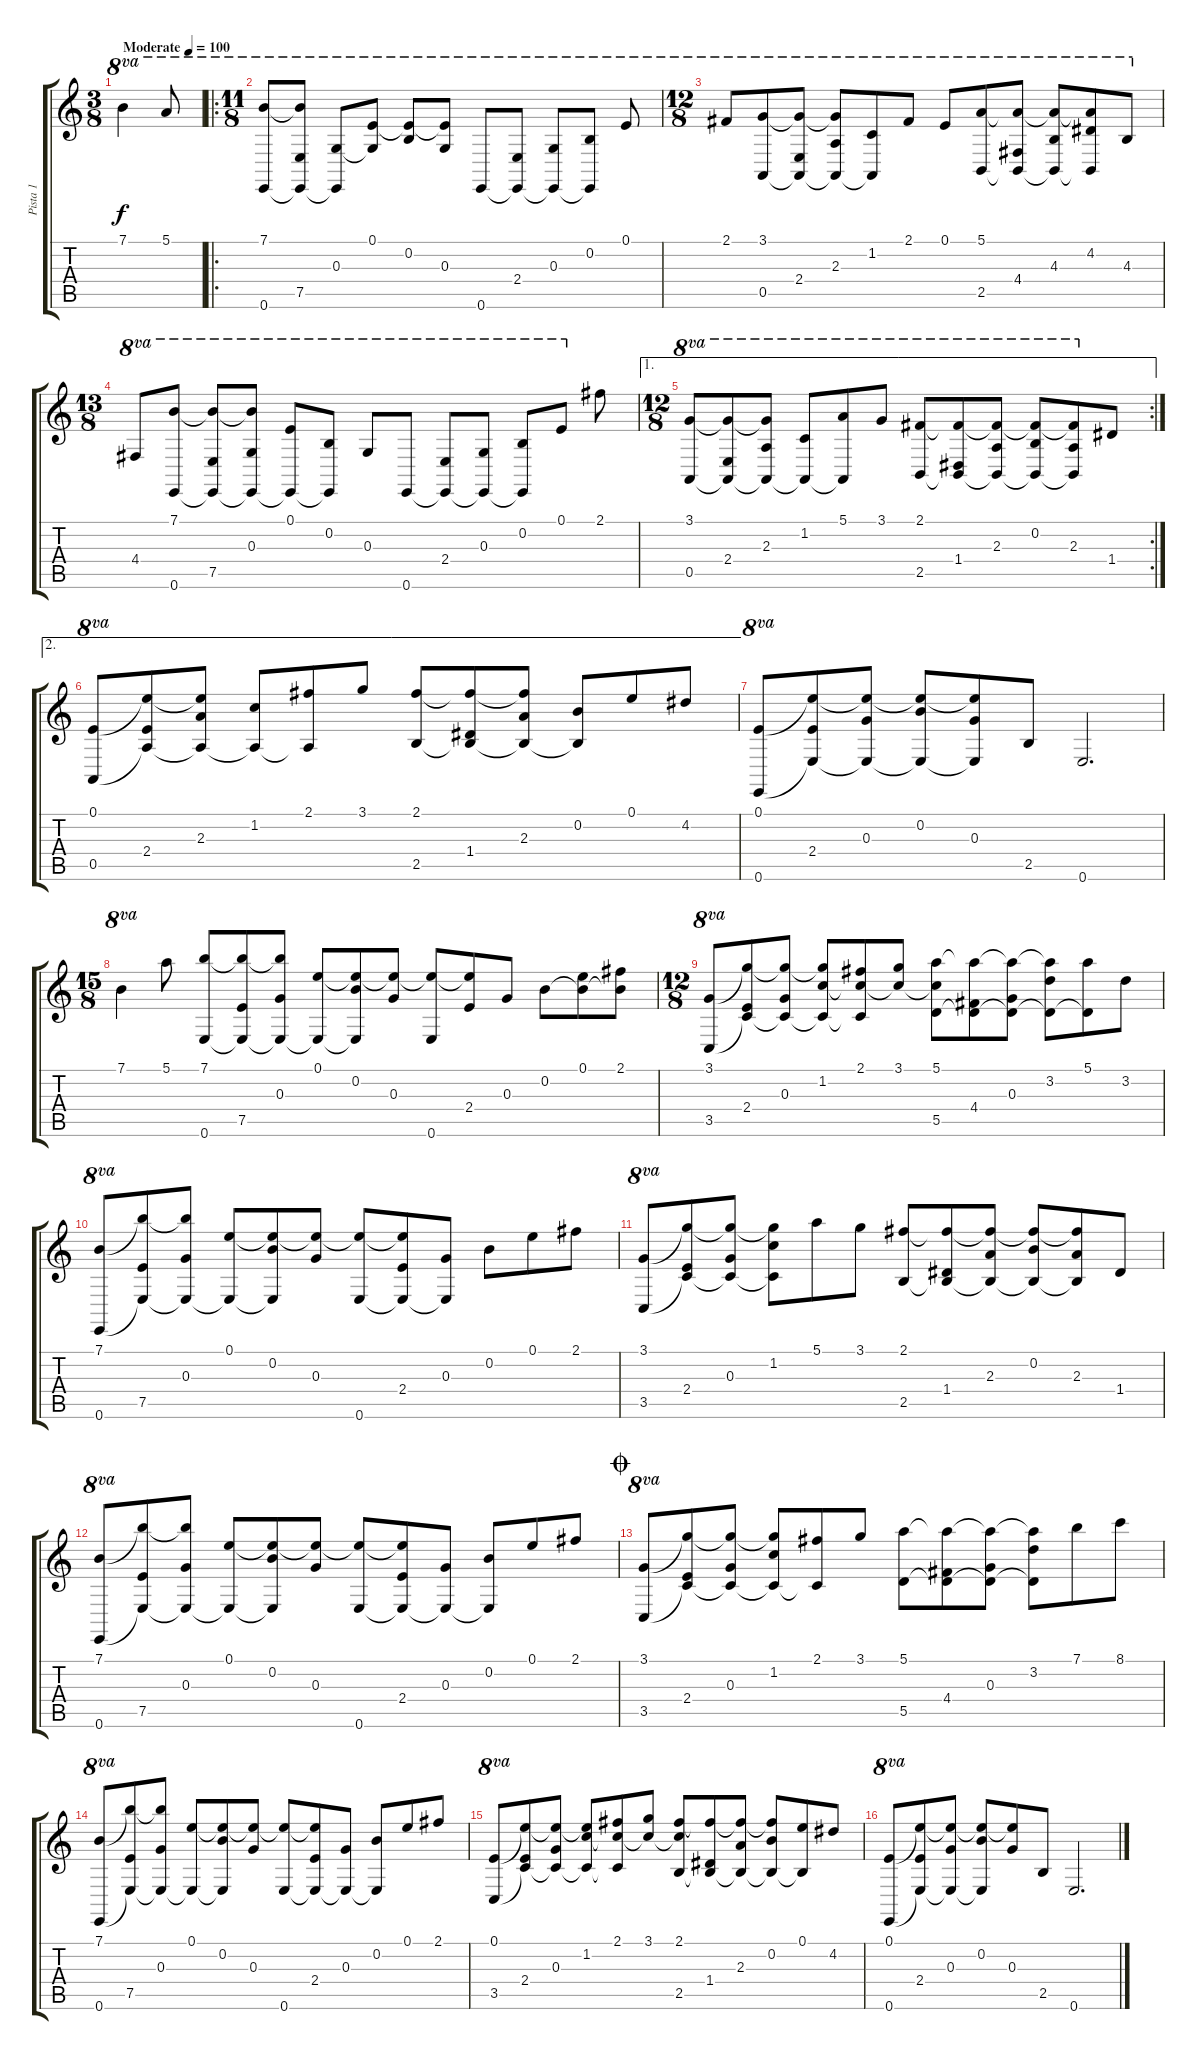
\track ("Pista 1" "Pista 1") {instrument acousticguitarnylon}
\staff {score tabs}
\tuning (E4 B3 G3 D3 A2 E2) {hide}
\ts (3 8)
\tempo (100 "Moderate")
\clef g2
\ks c
7.1.4{ot 8va dy f instrument acousticguitarnylon} 5.1.8{ot 8va} |
\ro
\ts (11 8)
(7.1 0.6).8{ot 8va} (7.1{t} 7.5 0.6{t}).8{ot 8va} (0.3 0.6{t}).8{ot 8va} (0.1 0.3{t}).8{ot 8va} (0.1{t} 0.2).8{ot 8va} (0.1{t} 0.3).8{ot 8va} 0.6.8{ot 8va} (2.4 0.6{t}).8{ot 8va} (0.3 0.6{t}).8{ot 8va} (0.2 0.6{t}).8{ot 8va} 0.1.8{ot 8va} |
\ts (12 8)
2.1.8{ot 8va} (3.1 0.5).8{ot 8va} (3.1{t} 2.4 0.5{t}).8{ot 8va} (3.1{t} 2.3 0.5{t}).8{ot 8va} (1.2 0.5{t}).8{ot 8va} 2.1.8{ot 8va} 0.1.8{ot 8va} (5.1 2.5).8{ot 8va} (5.1{t} 4.4 2.5{t}).8{ot 8va} (5.1{t} 4.3 2.5{t}).8{ot 8va} (5.1{t} 4.2 2.5{t}).8{ot 8va} 4.3.8{ot 8va} |
\ts (13 8)
4.4.8{ot 8va} (7.1 0.6).8{ot 8va} (7.1{t} 7.5 0.6{t}).8{ot 8va} (7.1{t} 0.3 0.6{t}).8{ot 8va} (0.1 0.6{t}).8{ot 8va} (0.2 0.6{t}).8{ot 8va} 0.3.8{ot 8va} 0.6.8{ot 8va} (2.4 0.6{t}).8{ot 8va} (0.3 0.6{t}).8{ot 8va} (0.2 0.6{t}).8{ot 8va} 0.1.8{ot 8va} 2.1.8 |
\ae 1
\rc 2
\ts (12 8)
(3.1 0.5).8{ot 8va} (3.1{t} 2.4 0.5{t}).8{ot 8va} (3.1{t} 2.3 0.5{t}).8{ot 8va} (1.2 0.5{t}).8{ot 8va} (5.1 0.5{t}).8{ot 8va} 3.1.8{ot 8va} (2.1 2.5).8{ot 8va} (2.1{t} 1.4 2.5{t}).8{ot 8va} (2.1{t} 2.3 2.5{t}).8{ot 8va} (2.1{t} 0.2 2.5{t}).8{ot 8va} (2.1{t} 2.3 2.5{t}).8{ot 8va} 1.4.8 |
\ae 2
(0.1 0.5).8{ot 8va} (0.1{t} 2.4 0.5{t}).8 (0.1{t} 2.3 0.5{t}).8 (1.2 0.5{t}).8 (2.1 0.5{t}).8 3.1.8 (2.1 2.5).8 (2.1{t} 1.4 2.5{t}).8 (2.1{t} 2.3 2.5{t}).8 (0.2 2.5{t}).8 0.1.8 4.2.8 |
(0.1 0.6).8{ot 8va} (0.1{t} 2.4 0.6{t}).8 (0.1{t} 0.3 0.6{t}).8 (0.1{t} 0.2 0.6{t}).8 (0.1{t} 0.3 0.6{t}).8 2.5.8 0.6.2{d} |
\ts (15 8)
7.1.4{ot 8va} 5.1.8 (7.1 0.6).8 (7.1{t} 7.5 0.6{t}).8 (7.1{t} 0.3 0.6{t}).8 (0.1 0.6{t}).8 (0.1{t} 0.2 0.6{t}).8 (0.1{t} 0.3).8 (0.1{t} 0.6).8 (0.1{t} 2.4).8 0.3.8 0.2.8 (0.1 0.2{t}).8 (2.1 0.2{t}).8 |
\ts (12 8)
(3.1 3.5).8{ot 8va} (3.1{t} 2.4 3.5{t}).8 (3.1{t} 0.3 3.5{t}).8 (3.1{t} 1.2 3.5{t}).8 (2.1 1.2{t} 3.5{t}).8 (3.1 1.2{t}).8 (5.1 1.2{t} 5.5).8 (5.1{t} 4.4 5.5{t}).8 (5.1{t} 0.3 5.5{t}).8 (5.1{t} 3.2 5.5{t}).8 (5.1 5.5{t}).8 3.2.8 |
(7.1 0.6).8{ot 8va} (7.1{t} 7.5 0.6{t}).8 (7.1{t} 0.3 0.6{t}).8 (0.1 0.6{t}).8 (0.1{t} 0.2 0.6{t}).8 (0.1{t} 0.3).8 (0.1{t} 0.6).8 (0.1{t} 2.4 0.6{t}).8 (0.3 0.6{t}).8 0.2.8 0.1.8 2.1.8 |
(3.1 3.5).8{ot 8va} (3.1{t} 2.4 3.5{t}).8 (3.1{t} 0.3 3.5{t}).8 (3.1{t} 1.2 3.5{t}).8 5.1.8 3.1.8 (2.1 2.5).8 (2.1{t} 1.4 2.5{t}).8 (2.1{t} 2.3 2.5{t}).8 (2.1{t} 0.2 2.5{t}).8 (2.1{t} 2.3 2.5{t}).8 1.4.8 |
(7.1 0.6).8{ot 8va} (7.1{t} 7.5 0.6{t}).8 (7.1{t} 0.3 0.6{t}).8 (0.1 0.6{t}).8 (0.1{t} 0.2 0.6{t}).8 (0.1{t} 0.3).8 (0.1{t} 0.6).8 (0.1{t} 2.4 0.6{t}).8 (0.3 0.6{t}).8 (0.2 0.6{t}).8 0.1.8 2.1.8 |
\jump coda
(3.1 3.5).8{ot 8va} (3.1{t} 2.4 3.5{t}).8 (3.1{t} 0.3 3.5{t}).8 (3.1{t} 1.2 3.5{t}).8 (2.1 3.5{t}).8 3.1.8 (5.1 5.5).8 (5.1{t} 4.4 5.5{t}).8 (5.1{t} 0.3 5.5{t}).8 (5.1{t} 3.2 5.5{t}).8 7.1.8 8.1.8 |
(7.1 0.6).8{ot 8va} (7.1{t} 7.5 0.6{t}).8 (7.1{t} 0.3 0.6{t}).8 (0.1 0.6{t}).8 (0.1{t} 0.2 0.6{t}).8 (0.1{t} 0.3).8 (0.1{t} 0.6).8 (0.1{t} 2.4 0.6{t}).8 (0.3 0.6{t}).8 (0.2 0.6{t}).8 0.1.8 2.1.8 |
(0.1 3.5).8{ot 8va} (0.1{t} 2.4 3.5{t}).8 (0.1{t} 0.3 3.5{t}).8 (0.1{t} 1.2 3.5{t}).8 (2.1 1.2{t} 3.5{t}).8 (3.1 1.2{t}).8 (2.1 1.2{t} 2.5).8 (2.1{t} 1.4 2.5{t}).8 (2.1{t} 2.3 2.5{t}).8 (2.1{t} 0.2 2.5{t}).8 (0.1 2.5{t}).8 4.2.8 |
(0.1 0.6).8{ot 8va} (0.1{t} 2.4 0.6{t}).8 (0.1{t} 0.3 0.6{t}).8 (0.1{t} 0.2 0.6{t}).8 (0.1{t} 0.3).8 2.5.8 0.6.2{d}
